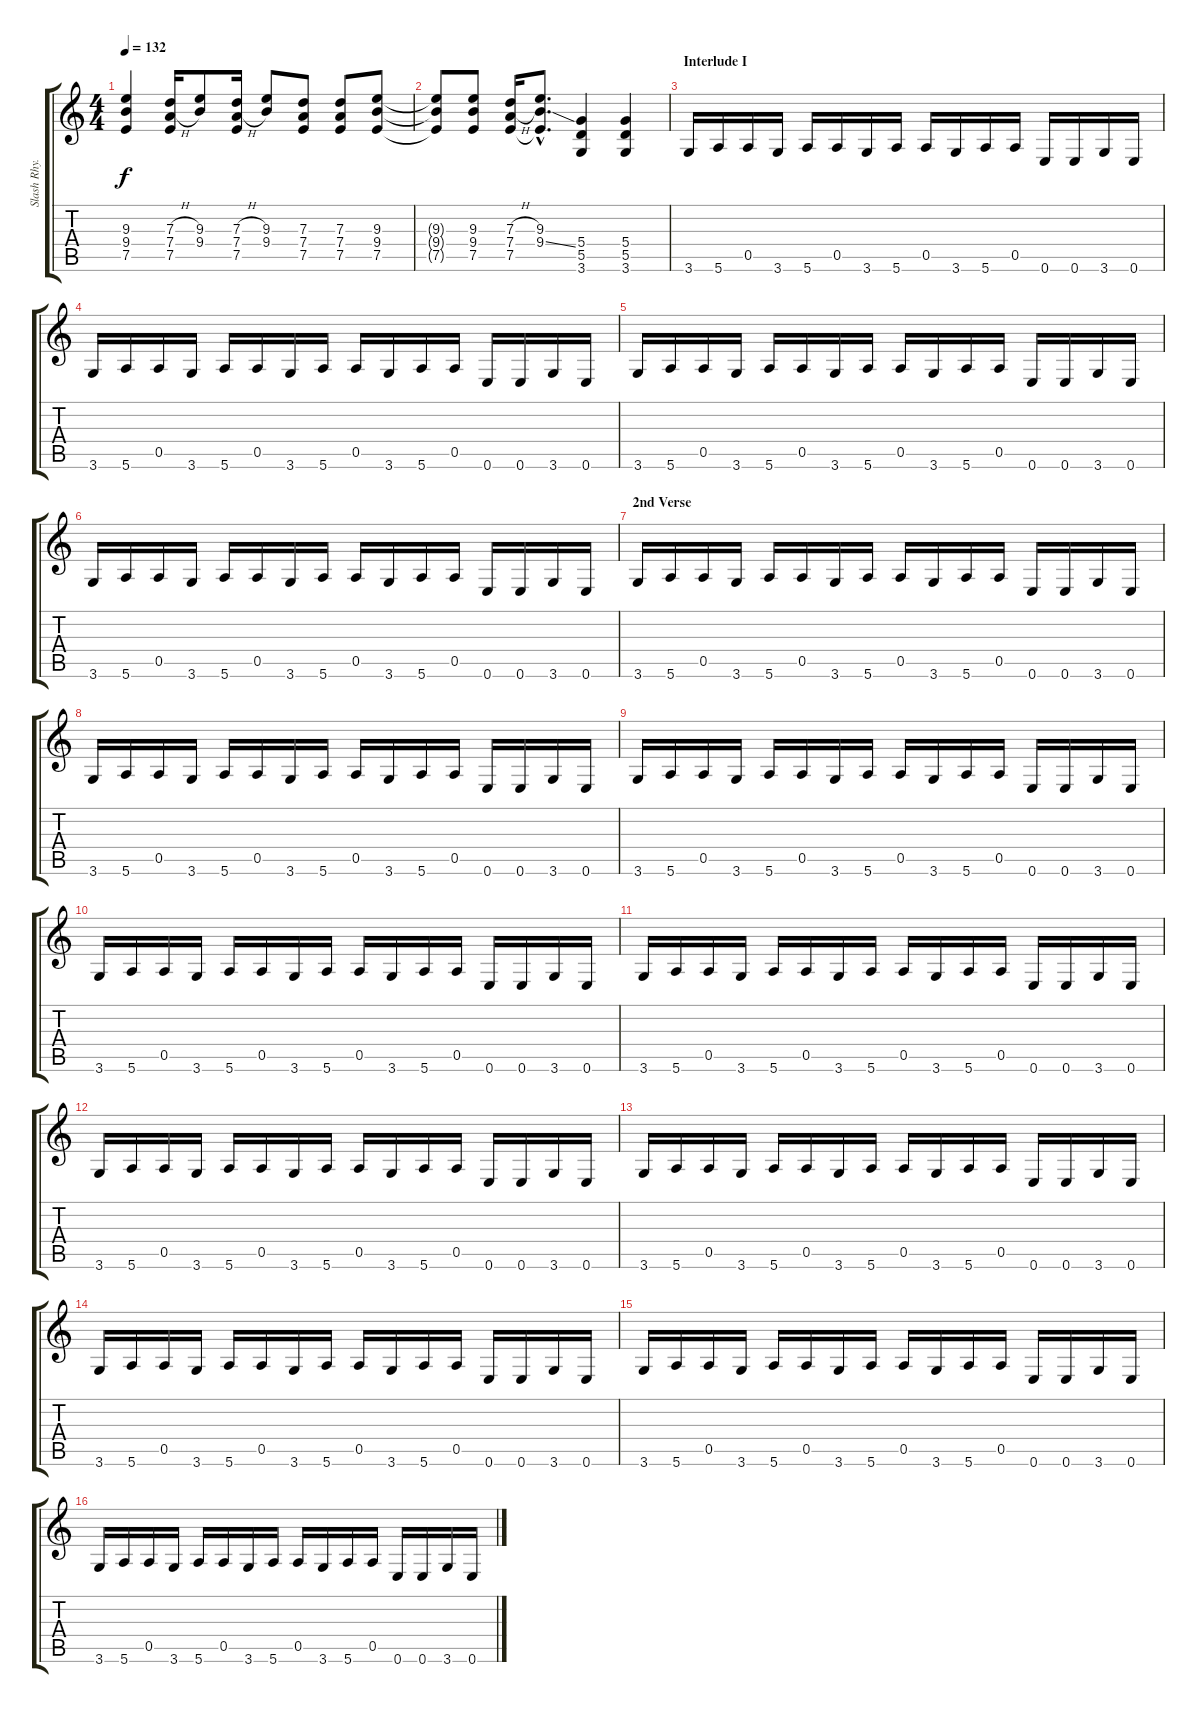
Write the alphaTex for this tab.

\track ("Slash Rhy." "Slash Rhy.") {instrument overdrivenguitar}
\staff {score tabs}
\tuning (E4 B3 G3 D3 A2 E2) {hide}
\ts (4 4)
\tempo 132
\clef g2
\ks c
(9.3{t} 9.4{t} 7.5{t}).4{dy f} (7.3{h} 7.4{h} 7.5).16 (9.3 9.4).8 (7.3{h} 7.4{h} 7.5).16 (9.3 9.4).8 (7.3 7.4 7.5).8 (7.3 7.4 7.5).8 (9.3 9.4 7.5).8 |
(9.3{t} 9.4{t} 7.5{t}).8 (9.3 9.4 7.5).8 (7.3{h} 7.4{h} 7.5).16 (9.3{hac} 9.4{ss hac} 7.5{hac t}).8{d} (5.4 5.5 3.6).4 (5.4 5.5 3.6).4 |
\section ("" "Interlude I")
3.6.16 5.6.16 0.5.16 3.6.16 5.6.16 0.5.16 3.6.16 5.6.16 0.5.16 3.6.16 5.6.16 0.5.16 0.6.16 0.6.16 3.6.16 0.6.16 |
3.6.16 5.6.16 0.5.16 3.6.16 5.6.16 0.5.16 3.6.16 5.6.16 0.5.16 3.6.16 5.6.16 0.5.16 0.6.16 0.6.16 3.6.16 0.6.16 |
3.6.16 5.6.16 0.5.16 3.6.16 5.6.16 0.5.16 3.6.16 5.6.16 0.5.16 3.6.16 5.6.16 0.5.16 0.6.16 0.6.16 3.6.16 0.6.16 |
3.6.16 5.6.16 0.5.16 3.6.16 5.6.16 0.5.16 3.6.16 5.6.16 0.5.16 3.6.16 5.6.16 0.5.16 0.6.16 0.6.16 3.6.16 0.6.16 |
\section ("" "2nd Verse")
3.6.16 5.6.16 0.5.16 3.6.16 5.6.16 0.5.16 3.6.16 5.6.16 0.5.16 3.6.16 5.6.16 0.5.16 0.6.16 0.6.16 3.6.16 0.6.16 |
3.6.16 5.6.16 0.5.16 3.6.16 5.6.16 0.5.16 3.6.16 5.6.16 0.5.16 3.6.16 5.6.16 0.5.16 0.6.16 0.6.16 3.6.16 0.6.16 |
3.6.16 5.6.16 0.5.16 3.6.16 5.6.16 0.5.16 3.6.16 5.6.16 0.5.16 3.6.16 5.6.16 0.5.16 0.6.16 0.6.16 3.6.16 0.6.16 |
3.6.16 5.6.16 0.5.16 3.6.16 5.6.16 0.5.16 3.6.16 5.6.16 0.5.16 3.6.16 5.6.16 0.5.16 0.6.16 0.6.16 3.6.16 0.6.16 |
3.6.16 5.6.16 0.5.16 3.6.16 5.6.16 0.5.16 3.6.16 5.6.16 0.5.16 3.6.16 5.6.16 0.5.16 0.6.16 0.6.16 3.6.16 0.6.16 |
3.6.16 5.6.16 0.5.16 3.6.16 5.6.16 0.5.16 3.6.16 5.6.16 0.5.16 3.6.16 5.6.16 0.5.16 0.6.16 0.6.16 3.6.16 0.6.16 |
3.6.16 5.6.16 0.5.16 3.6.16 5.6.16 0.5.16 3.6.16 5.6.16 0.5.16 3.6.16 5.6.16 0.5.16 0.6.16 0.6.16 3.6.16 0.6.16 |
3.6.16 5.6.16 0.5.16 3.6.16 5.6.16 0.5.16 3.6.16 5.6.16 0.5.16 3.6.16 5.6.16 0.5.16 0.6.16 0.6.16 3.6.16 0.6.16 |
3.6.16 5.6.16 0.5.16 3.6.16 5.6.16 0.5.16 3.6.16 5.6.16 0.5.16 3.6.16 5.6.16 0.5.16 0.6.16 0.6.16 3.6.16 0.6.16 |
3.6.16 5.6.16 0.5.16 3.6.16 5.6.16 0.5.16 3.6.16 5.6.16 0.5.16 3.6.16 5.6.16 0.5.16 0.6.16 0.6.16 3.6.16 0.6.16
